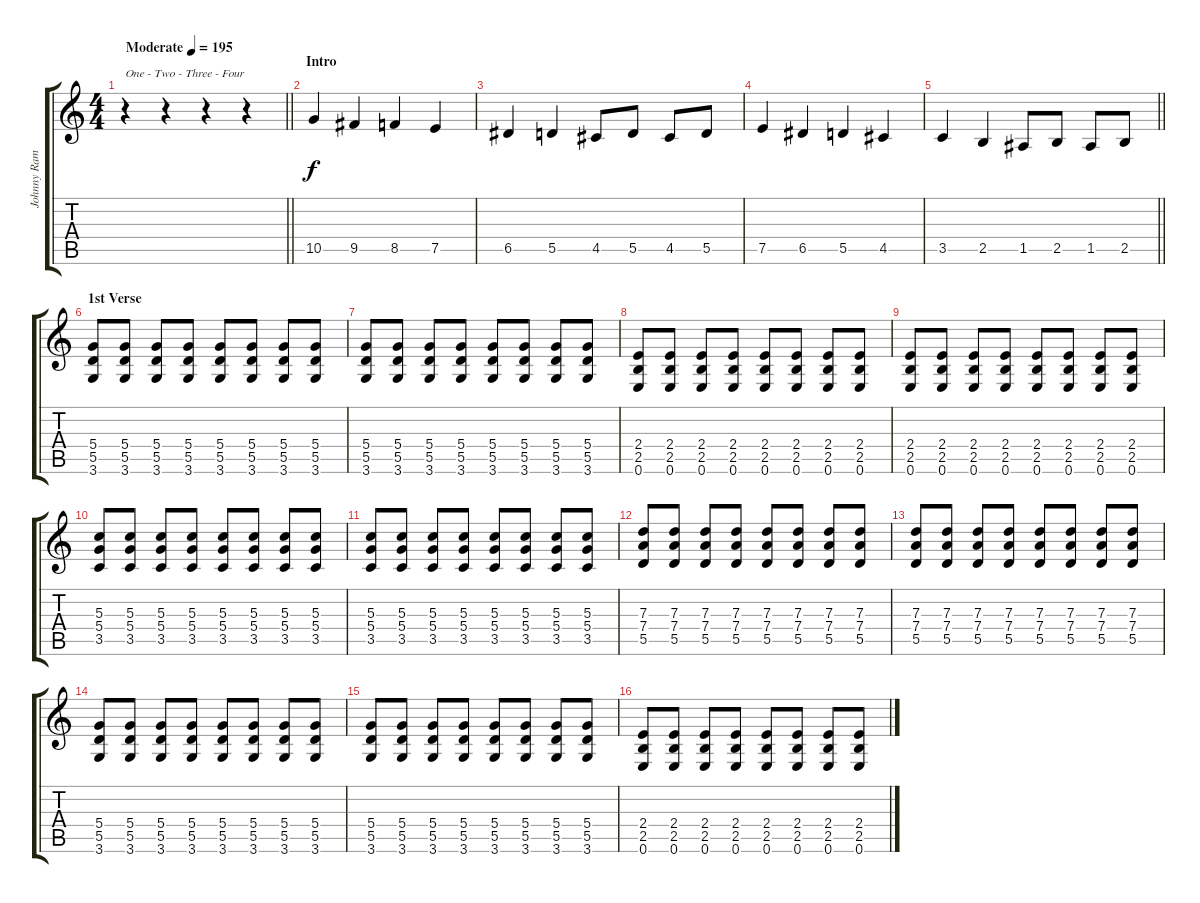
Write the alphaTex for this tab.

\track ("Johnny Ramone" "Johnny Ram") {instrument distortionguitar}
\staff {score tabs}
\tuning (E4 B3 G3 D3 A2 E2) {hide}
\ts (4 4)
\tempo (195 "Moderate")
\clef g2
\barLineRight lightlight
\ks c
r.4{txt "One - Two - Three - Four" dy f instrument distortionguitar} r.4 r.4 r.4 |
\section ("" "Intro")
10.5.4 9.5.4 8.5.4 7.5.4 |
6.5.4 5.5.4 4.5.8 5.5.8 4.5.8 5.5.8 |
7.5.4 6.5.4 5.5.4 4.5.4 |
\barLineRight lightlight
3.5.4 2.5.4 1.5.8 2.5.8 1.5.8 2.5.8 |
\section ("" "1st Verse")
(5.4 5.5 3.6).8 (5.4 5.5 3.6).8 (5.4 5.5 3.6).8 (5.4 5.5 3.6).8 (5.4 5.5 3.6).8 (5.4 5.5 3.6).8 (5.4 5.5 3.6).8 (5.4 5.5 3.6).8 |
(5.4 5.5 3.6).8 (5.4 5.5 3.6).8 (5.4 5.5 3.6).8 (5.4 5.5 3.6).8 (5.4 5.5 3.6).8 (5.4 5.5 3.6).8 (5.4 5.5 3.6).8 (5.4 5.5 3.6).8 |
(2.4 2.5 0.6).8 (2.4 2.5 0.6).8 (2.4 2.5 0.6).8 (2.4 2.5 0.6).8 (2.4 2.5 0.6).8 (2.4 2.5 0.6).8 (2.4 2.5 0.6).8 (2.4 2.5 0.6).8 |
(2.4 2.5 0.6).8 (2.4 2.5 0.6).8 (2.4 2.5 0.6).8 (2.4 2.5 0.6).8 (2.4 2.5 0.6).8 (2.4 2.5 0.6).8 (2.4 2.5 0.6).8 (2.4 2.5 0.6).8 |
(5.3 5.4 3.5).8 (5.3 5.4 3.5).8 (5.3 5.4 3.5).8 (5.3 5.4 3.5).8 (5.3 5.4 3.5).8 (5.3 5.4 3.5).8 (5.3 5.4 3.5).8 (5.3 5.4 3.5).8 |
(5.3 5.4 3.5).8 (5.3 5.4 3.5).8 (5.3 5.4 3.5).8 (5.3 5.4 3.5).8 (5.3 5.4 3.5).8 (5.3 5.4 3.5).8 (5.3 5.4 3.5).8 (5.3 5.4 3.5).8 |
(7.3 7.4 5.5).8 (7.3 7.4 5.5).8 (7.3 7.4 5.5).8 (7.3 7.4 5.5).8 (7.3 7.4 5.5).8 (7.3 7.4 5.5).8 (7.3 7.4 5.5).8 (7.3 7.4 5.5).8 |
(7.3 7.4 5.5).8 (7.3 7.4 5.5).8 (7.3 7.4 5.5).8 (7.3 7.4 5.5).8 (7.3 7.4 5.5).8 (7.3 7.4 5.5).8 (7.3 7.4 5.5).8 (7.3 7.4 5.5).8 |
(5.4 5.5 3.6).8 (5.4 5.5 3.6).8 (5.4 5.5 3.6).8 (5.4 5.5 3.6).8 (5.4 5.5 3.6).8 (5.4 5.5 3.6).8 (5.4 5.5 3.6).8 (5.4 5.5 3.6).8 |
(5.4 5.5 3.6).8 (5.4 5.5 3.6).8 (5.4 5.5 3.6).8 (5.4 5.5 3.6).8 (5.4 5.5 3.6).8 (5.4 5.5 3.6).8 (5.4 5.5 3.6).8 (5.4 5.5 3.6).8 |
(2.4 2.5 0.6).8 (2.4 2.5 0.6).8 (2.4 2.5 0.6).8 (2.4 2.5 0.6).8 (2.4 2.5 0.6).8 (2.4 2.5 0.6).8 (2.4 2.5 0.6).8 (2.4 2.5 0.6).8
